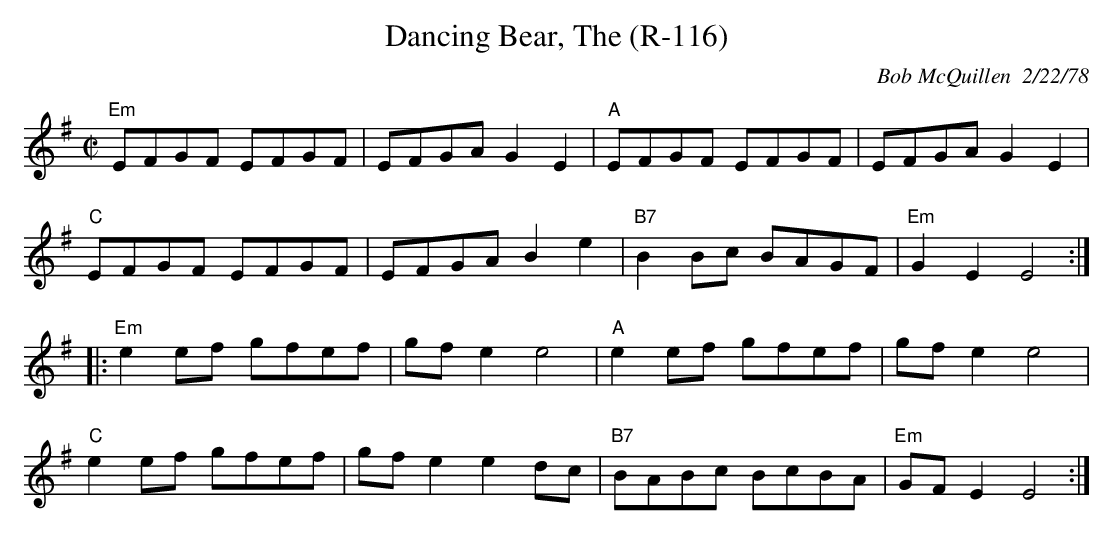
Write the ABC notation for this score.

X:1
T: Dancing Bear, The (R-116)
C: Bob McQuillen  2/22/78
M: C|
K: Em
"Em"EFGF EFGF| EFGA G2E2| "A"EFGF EFGF| EFGA G2E2|
"C"EFGF EFGF| EFGA B2e2| "B7"B2Bc BAGF| "Em"G2E2 E4 :|
|:\
"Em"e2ef gfef| gfe2 e4| "A"e2ef gfef| gfe2 e4|
"C"e2ef gfef| gfe2 e2dc| "B7"BABc BcBA| "Em"GFE2 E4 :|
